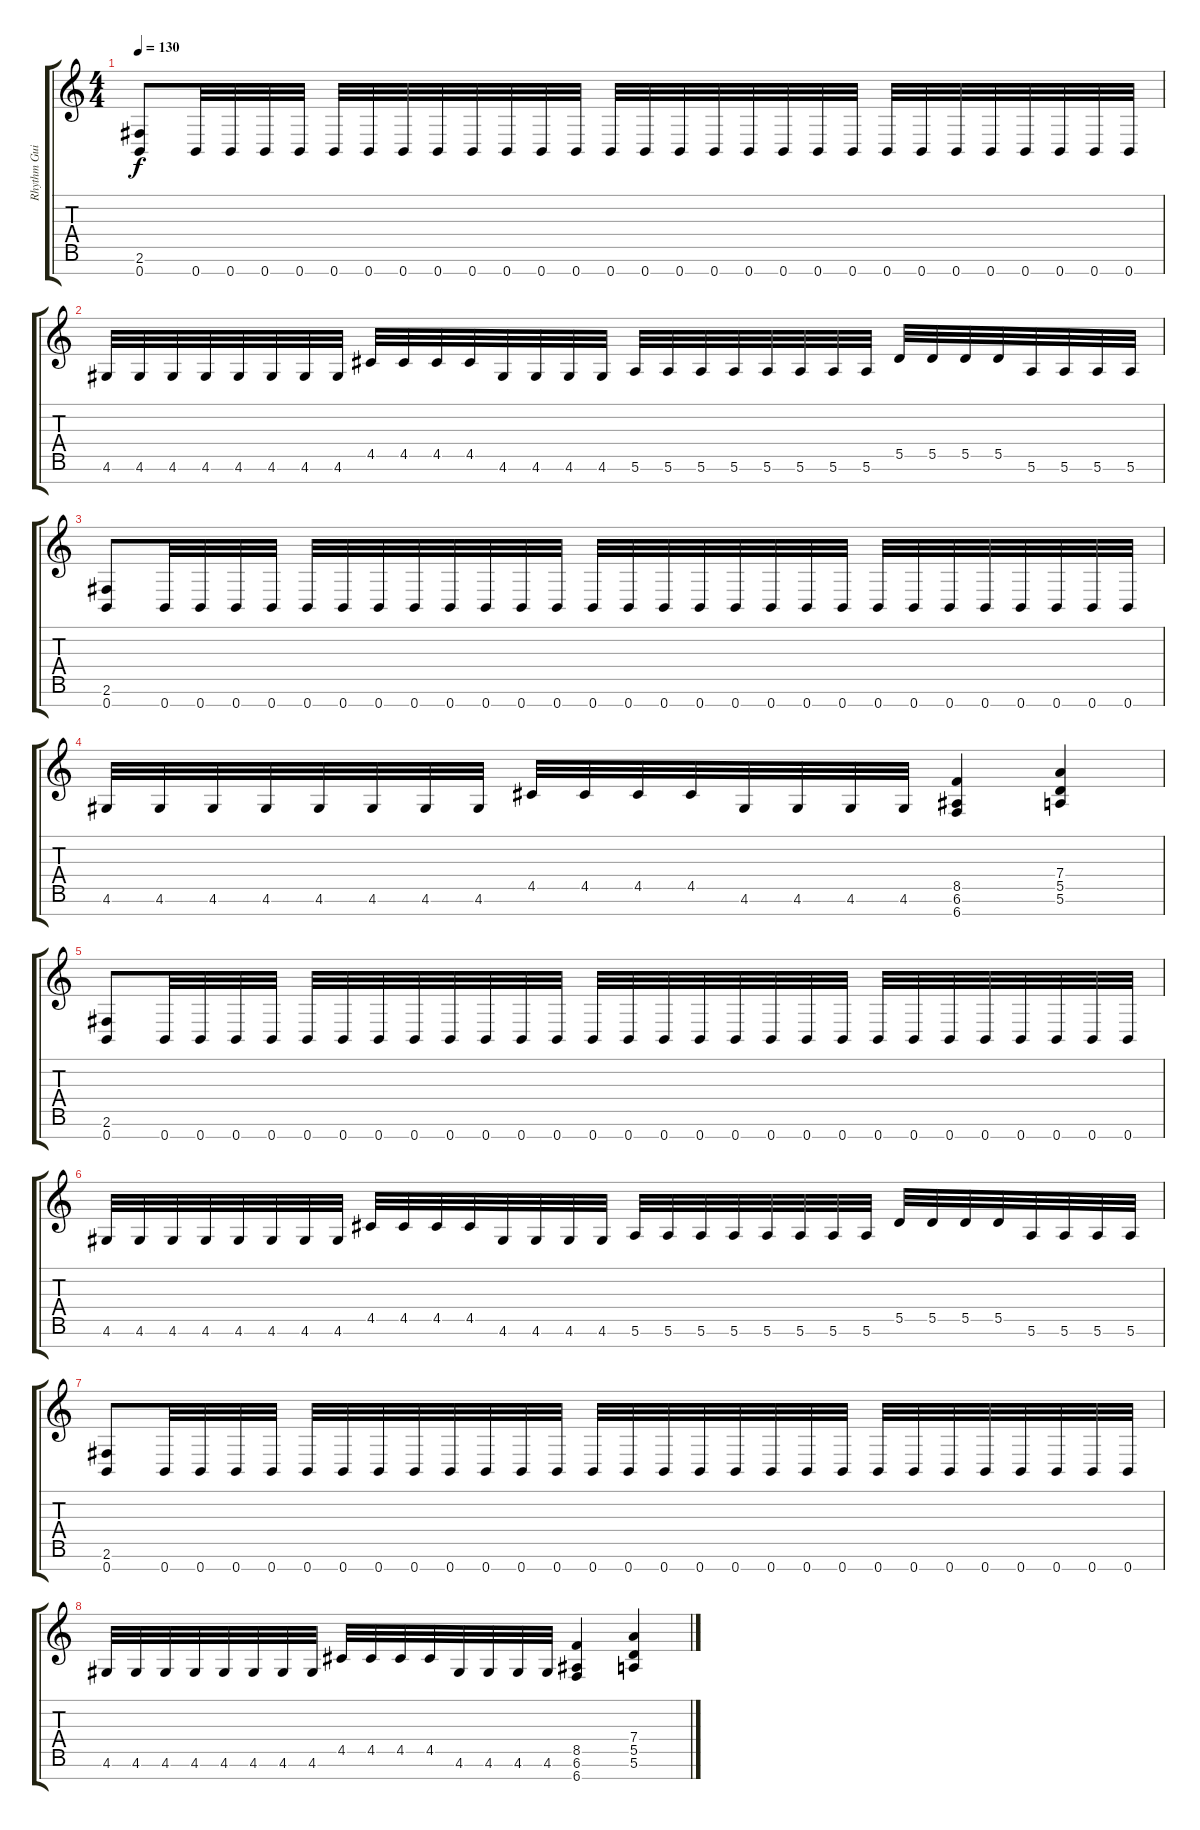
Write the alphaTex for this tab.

\track ("Rhythm Guitar R" "Rhythm Gui") {instrument distortionguitar}
\staff {score tabs}
\tuning (E4 B3 G3 D3 A2 E2 B1) {hide}
\ts (4 4)
\tempo 130
\clef g2
\ks c
(2.6 0.7).8{dy f} 0.7.32 0.7.32 0.7.32 0.7.32 0.7.32 0.7.32 0.7.32 0.7.32 0.7.32 0.7.32 0.7.32 0.7.32 0.7.32 0.7.32 0.7.32 0.7.32 0.7.32 0.7.32 0.7.32 0.7.32 0.7.32 0.7.32 0.7.32 0.7.32 0.7.32 0.7.32 0.7.32 0.7.32 |
4.6.32 4.6.32 4.6.32 4.6.32 4.6.32 4.6.32 4.6.32 4.6.32 4.5.32 4.5.32 4.5.32 4.5.32 4.6.32 4.6.32 4.6.32 4.6.32 5.6.32 5.6.32 5.6.32 5.6.32 5.6.32 5.6.32 5.6.32 5.6.32 5.5.32 5.5.32 5.5.32 5.5.32 5.6.32 5.6.32 5.6.32 5.6.32 |
(2.6 0.7).8 0.7.32 0.7.32 0.7.32 0.7.32 0.7.32 0.7.32 0.7.32 0.7.32 0.7.32 0.7.32 0.7.32 0.7.32 0.7.32 0.7.32 0.7.32 0.7.32 0.7.32 0.7.32 0.7.32 0.7.32 0.7.32 0.7.32 0.7.32 0.7.32 0.7.32 0.7.32 0.7.32 0.7.32 |
4.6.32 4.6.32 4.6.32 4.6.32 4.6.32 4.6.32 4.6.32 4.6.32 4.5.32 4.5.32 4.5.32 4.5.32 4.6.32 4.6.32 4.6.32 4.6.32 (8.5 6.6 6.7).4 (7.4 5.5 5.6).4 |
(2.6 0.7).8 0.7.32 0.7.32 0.7.32 0.7.32 0.7.32 0.7.32 0.7.32 0.7.32 0.7.32 0.7.32 0.7.32 0.7.32 0.7.32 0.7.32 0.7.32 0.7.32 0.7.32 0.7.32 0.7.32 0.7.32 0.7.32 0.7.32 0.7.32 0.7.32 0.7.32 0.7.32 0.7.32 0.7.32 |
4.6.32 4.6.32 4.6.32 4.6.32 4.6.32 4.6.32 4.6.32 4.6.32 4.5.32 4.5.32 4.5.32 4.5.32 4.6.32 4.6.32 4.6.32 4.6.32 5.6.32 5.6.32 5.6.32 5.6.32 5.6.32 5.6.32 5.6.32 5.6.32 5.5.32 5.5.32 5.5.32 5.5.32 5.6.32 5.6.32 5.6.32 5.6.32 |
(2.6 0.7).8 0.7.32 0.7.32 0.7.32 0.7.32 0.7.32 0.7.32 0.7.32 0.7.32 0.7.32 0.7.32 0.7.32 0.7.32 0.7.32 0.7.32 0.7.32 0.7.32 0.7.32 0.7.32 0.7.32 0.7.32 0.7.32 0.7.32 0.7.32 0.7.32 0.7.32 0.7.32 0.7.32 0.7.32 |
4.6.32 4.6.32 4.6.32 4.6.32 4.6.32 4.6.32 4.6.32 4.6.32 4.5.32 4.5.32 4.5.32 4.5.32 4.6.32 4.6.32 4.6.32 4.6.32 (8.5 6.6 6.7).4 (7.4 5.5 5.6).4
